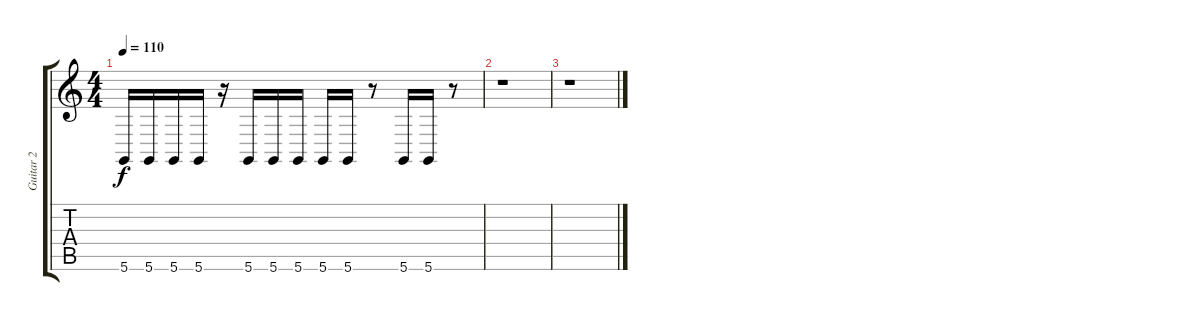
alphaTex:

\track ("Guitar 2" "Guitar 2") {instrument lead2sawtooth}
\staff {score tabs}
\tuning (D4 A3 F3 C3 G2 D2) {hide}
\ts (4 4)
\tempo 110
\clef g2
\ks c
5.6.16{dy f} 5.6.16 5.6.16 5.6.16 r.16 5.6.16 5.6.16 5.6.16 5.6.16 5.6.16 r.8 5.6.16 5.6.16 r.8 |
r.1 |
r.1
